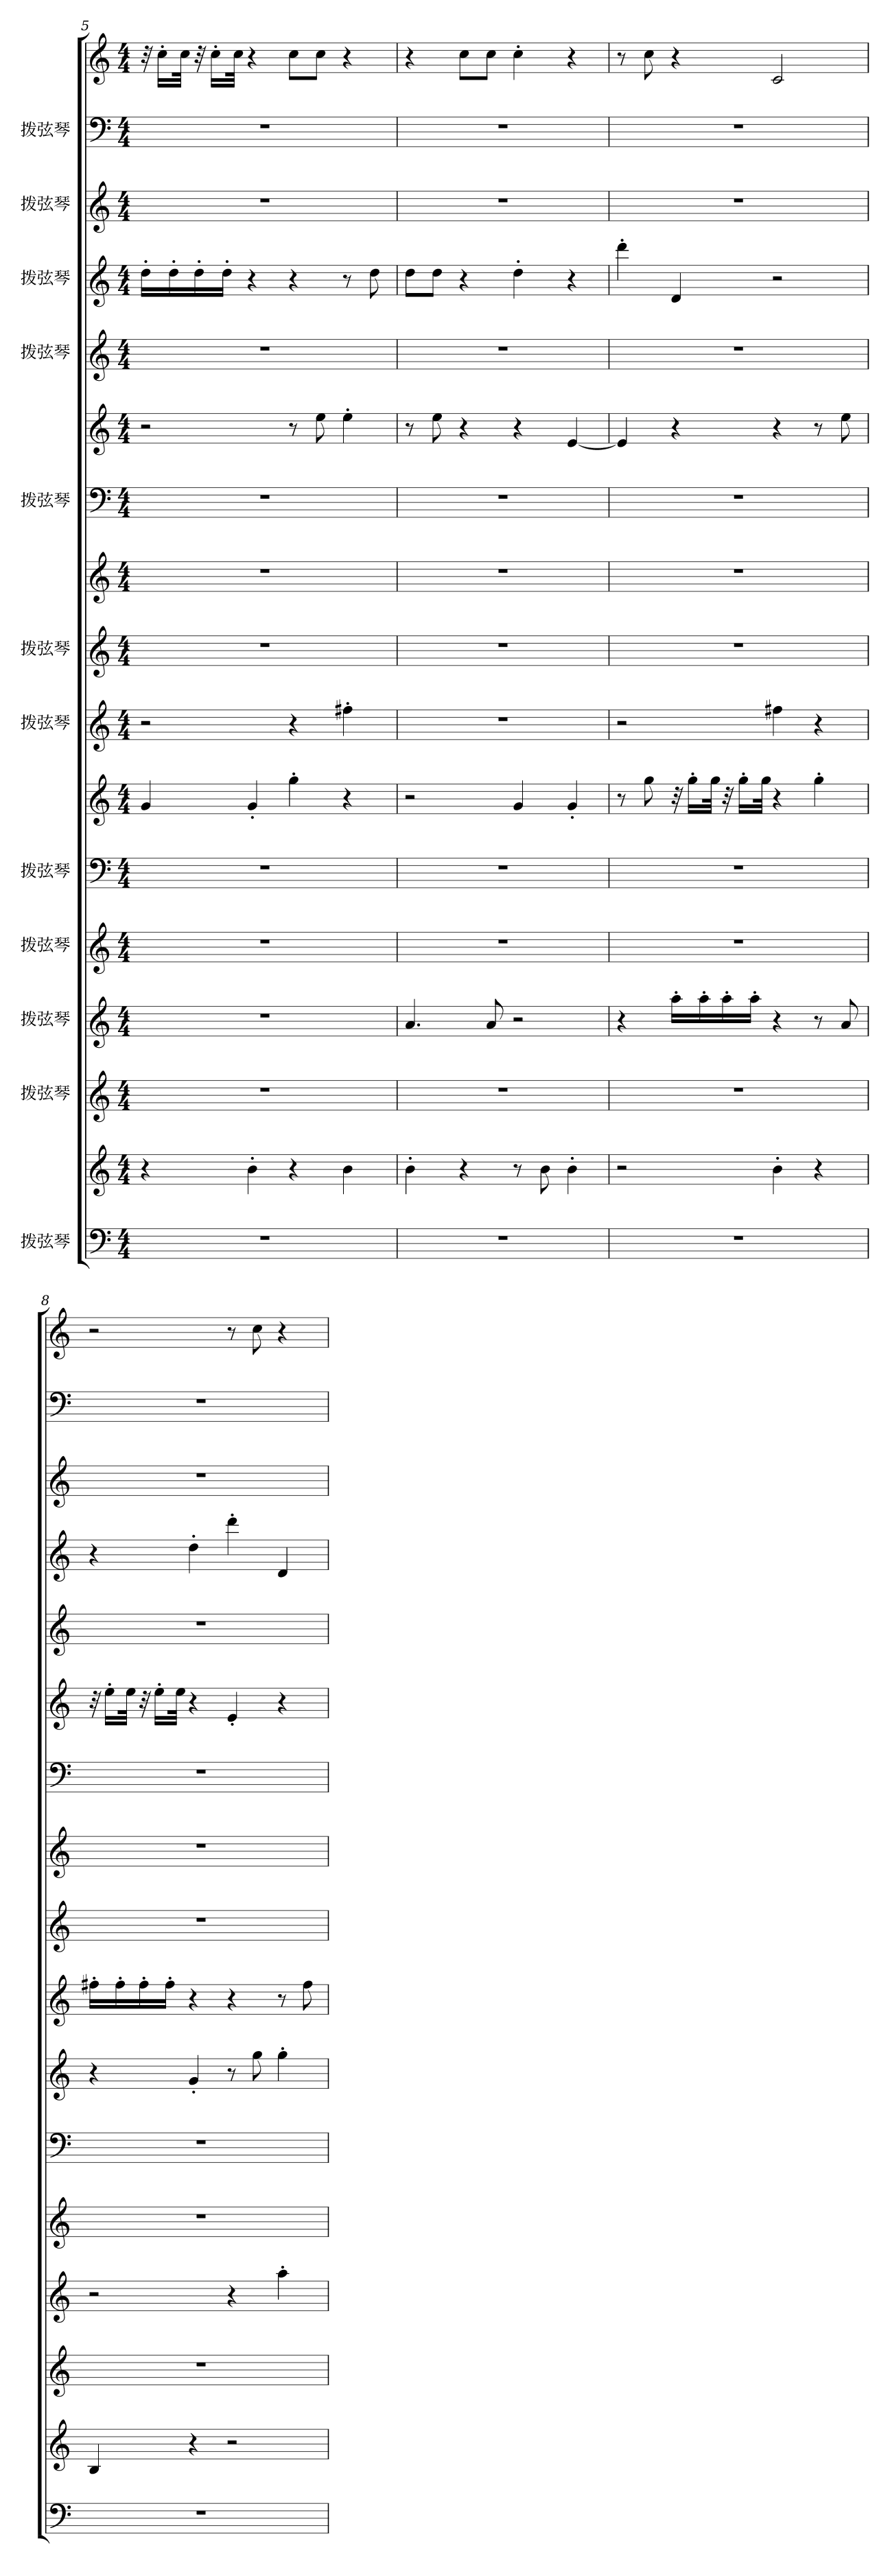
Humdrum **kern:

**kern	**kern	**kern	**kern	**kern	**kern	**kern	**kern	**kern	**kern	**kern	**kern	**kern	**kern	**kern	**kern	**kern
*part12	*part12	*part11	*part10	*part9	*part8	*part8	*part7	*part6	*part6	*part5	*part5	*part4	*part3	*part2	*part1	*part1
*staff17	*staff16	*staff15	*staff14	*staff13	*staff12	*staff11	*staff10	*staff9	*staff8	*staff7	*staff6	*staff5	*staff4	*staff3	*staff2	*staff1
*I"拨弦琴	*	*I"拨弦琴	*I"拨弦琴	*I"拨弦琴	*I"拨弦琴	*	*I"拨弦琴	*I"拨弦琴	*	*I"拨弦琴	*	*I"拨弦琴	*I"拨弦琴	*I"拨弦琴	*I"拨弦琴	*
*clefF4	*clefG2	*clefG2	*clefG2	*clefG2	*clefF4	*clefG2	*clefG2	*clefG2	*clefG2	*clefF4	*clefG2	*clefG2	*clefG2	*clefG2	*clefF4	*clefG2
*k[]	*k[]	*k[]	*k[]	*k[]	*k[]	*k[]	*k[]	*k[]	*k[]	*k[]	*k[]	*k[]	*k[]	*k[]	*k[]	*k[]
*M4/4	*M4/4	*M4/4	*M4/4	*M4/4	*M4/4	*M4/4	*M4/4	*M4/4	*M4/4	*M4/4	*M4/4	*M4/4	*M4/4	*M4/4	*M4/4	*M4/4
=5	=5	=5	=5	=5	=5	=5	=5	=5	=5	=5	=5	=5	=5	=5	=5	=5
1r	4r	1r	1r	1r	1r	4g/	2r	1r	1r	1r	2r	1r	16dd'\LL	1r	1r	32r
.	.	.	.	.	.	.	.	.	.	.	.	.	.	.	.	16cc'\LL
.	.	.	.	.	.	.	.	.	.	.	.	.	16dd'\	.	.	.
.	.	.	.	.	.	.	.	.	.	.	.	.	.	.	.	32cc\JJk
.	.	.	.	.	.	.	.	.	.	.	.	.	16dd'\	.	.	32r
.	.	.	.	.	.	.	.	.	.	.	.	.	.	.	.	16cc'\LL
.	.	.	.	.	.	.	.	.	.	.	.	.	16dd'\JJ	.	.	.
.	.	.	.	.	.	.	.	.	.	.	.	.	.	.	.	32cc\JJk
.	4b'\	.	.	.	.	4g'/	.	.	.	.	.	.	4r	.	.	4r
.	4r	.	.	.	.	4gg'\	4r	.	.	.	8r	.	4r	.	.	8cc\L
.	.	.	.	.	.	.	.	.	.	.	8ee\	.	.	.	.	8cc\J
.	4b\	.	.	.	.	4r	4ff#X'\	.	.	.	4ee'\	.	8r	.	.	4r
.	.	.	.	.	.	.	.	.	.	.	.	.	8dd\	.	.	.
=6	=6	=6	=6	=6	=6	=6	=6	=6	=6	=6	=6	=6	=6	=6	=6	=6
1r	4b'\	1r	4.a/	1r	1r	2r	1r	1r	1r	1r	8r	1r	8dd\L	1r	1r	4r
.	.	.	.	.	.	.	.	.	.	.	8ee\	.	8dd\J	.	.	.
.	4r	.	.	.	.	.	.	.	.	.	4r	.	4r	.	.	8cc\L
.	.	.	8a/	.	.	.	.	.	.	.	.	.	.	.	.	8cc\J
.	8r	.	2r	.	.	4g/	.	.	.	.	4r	.	4dd'\	.	.	4cc'\
.	8b\	.	.	.	.	.	.	.	.	.	.	.	.	.	.	.
.	4b'\	.	.	.	.	4g'/	.	.	.	.	[4e/	.	4r	.	.	4r
=7	=7	=7	=7	=7	=7	=7	=7	=7	=7	=7	=7	=7	=7	=7	=7	=7
1r	2r	1r	4r	1r	1r	8r	2r	1r	1r	1r	4e/]	1r	4ddd'\	1r	1r	8r
.	.	.	.	.	.	8gg\	.	.	.	.	.	.	.	.	.	8cc\
.	.	.	16aa'\LL	.	.	32r	.	.	.	.	4r	.	4d/	.	.	4r
.	.	.	.	.	.	16gg'\LL	.	.	.	.	.	.	.	.	.	.
.	.	.	16aa'\	.	.	.	.	.	.	.	.	.	.	.	.	.
.	.	.	.	.	.	32gg\JJk	.	.	.	.	.	.	.	.	.	.
.	.	.	16aa'\	.	.	32r	.	.	.	.	.	.	.	.	.	.
.	.	.	.	.	.	16gg'\LL	.	.	.	.	.	.	.	.	.	.
.	.	.	16aa'\JJ	.	.	.	.	.	.	.	.	.	.	.	.	.
.	.	.	.	.	.	32gg\JJk	.	.	.	.	.	.	.	.	.	.
.	4b'\	.	4r	.	.	4r	4ff#X\	.	.	.	4r	.	2r	.	.	2c/
.	4r	.	8r	.	.	4gg'\	4r	.	.	.	8r	.	.	.	.	.
.	.	.	8a/	.	.	.	.	.	.	.	8ee\	.	.	.	.	.
!!LO:PB:g=z
=8	=8	=8	=8	=8	=8	=8	=8	=8	=8	=8	=8	=8	=8	=8	=8	=8
1r	4B/	1r	2r	1r	1r	4r	16ff#X'\LL	1r	1r	1r	32r	1r	4r	1r	1r	2r
.	.	.	.	.	.	.	.	.	.	.	16ee'\LL	.	.	.	.	.
.	.	.	.	.	.	.	16ff#'\	.	.	.	.	.	.	.	.	.
.	.	.	.	.	.	.	.	.	.	.	32ee\JJk	.	.	.	.	.
.	.	.	.	.	.	.	16ff#'\	.	.	.	32r	.	.	.	.	.
.	.	.	.	.	.	.	.	.	.	.	16ee'\LL	.	.	.	.	.
.	.	.	.	.	.	.	16ff#'\JJ	.	.	.	.	.	.	.	.	.
.	.	.	.	.	.	.	.	.	.	.	32ee\JJk	.	.	.	.	.
.	4r	.	.	.	.	4g'/	4r	.	.	.	4r	.	4dd'\	.	.	.
.	2r	.	4r	.	.	8r	4r	.	.	.	4e'/	.	4ddd'\	.	.	8r
.	.	.	.	.	.	8gg\	.	.	.	.	.	.	.	.	.	8cc\
.	.	.	4aa'\	.	.	4gg'\	8r	.	.	.	4r	.	4d/	.	.	4r
.	.	.	.	.	.	.	8ff#\	.	.	.	.	.	.	.	.	.
=	=	=	=	=	=	=	=	=	=	=	=	=	=	=	=	=
*-	*-	*-	*-	*-	*-	*-	*-	*-	*-	*-	*-	*-	*-	*-	*-	*-
